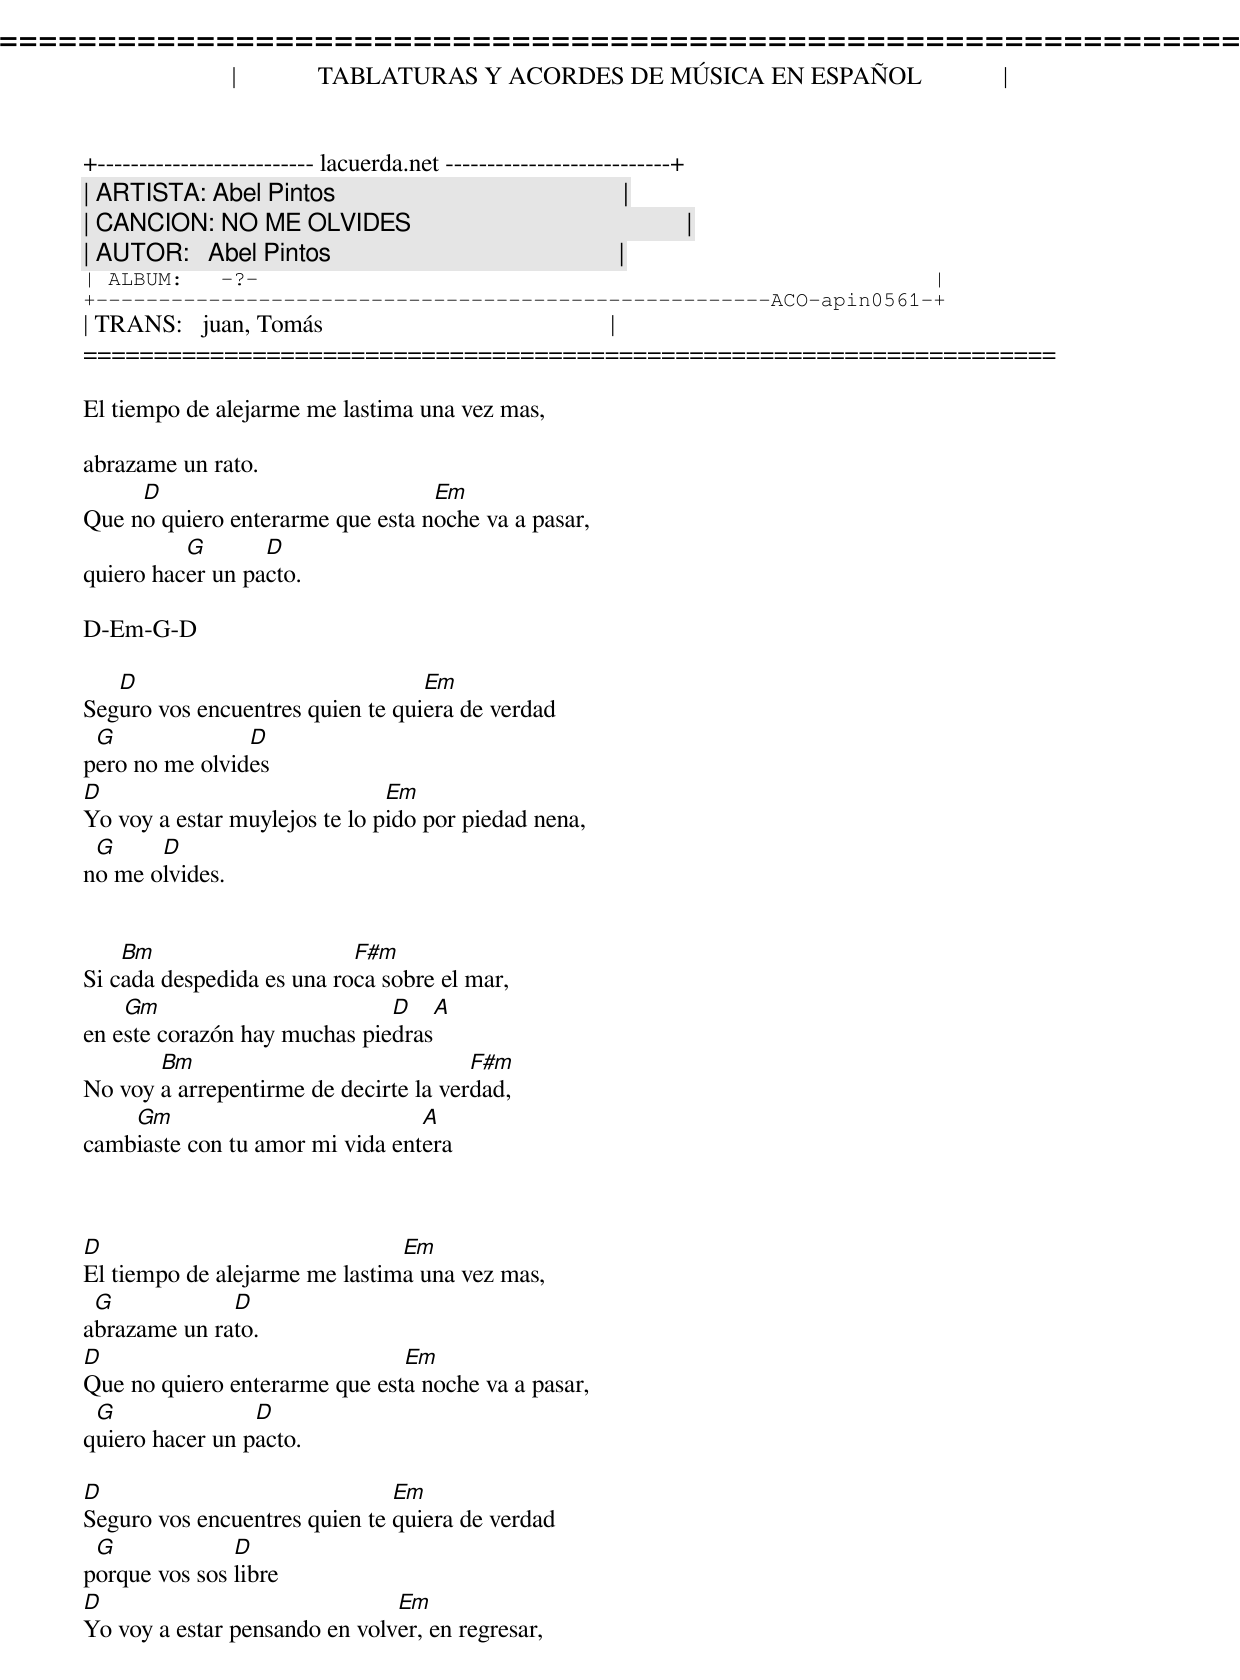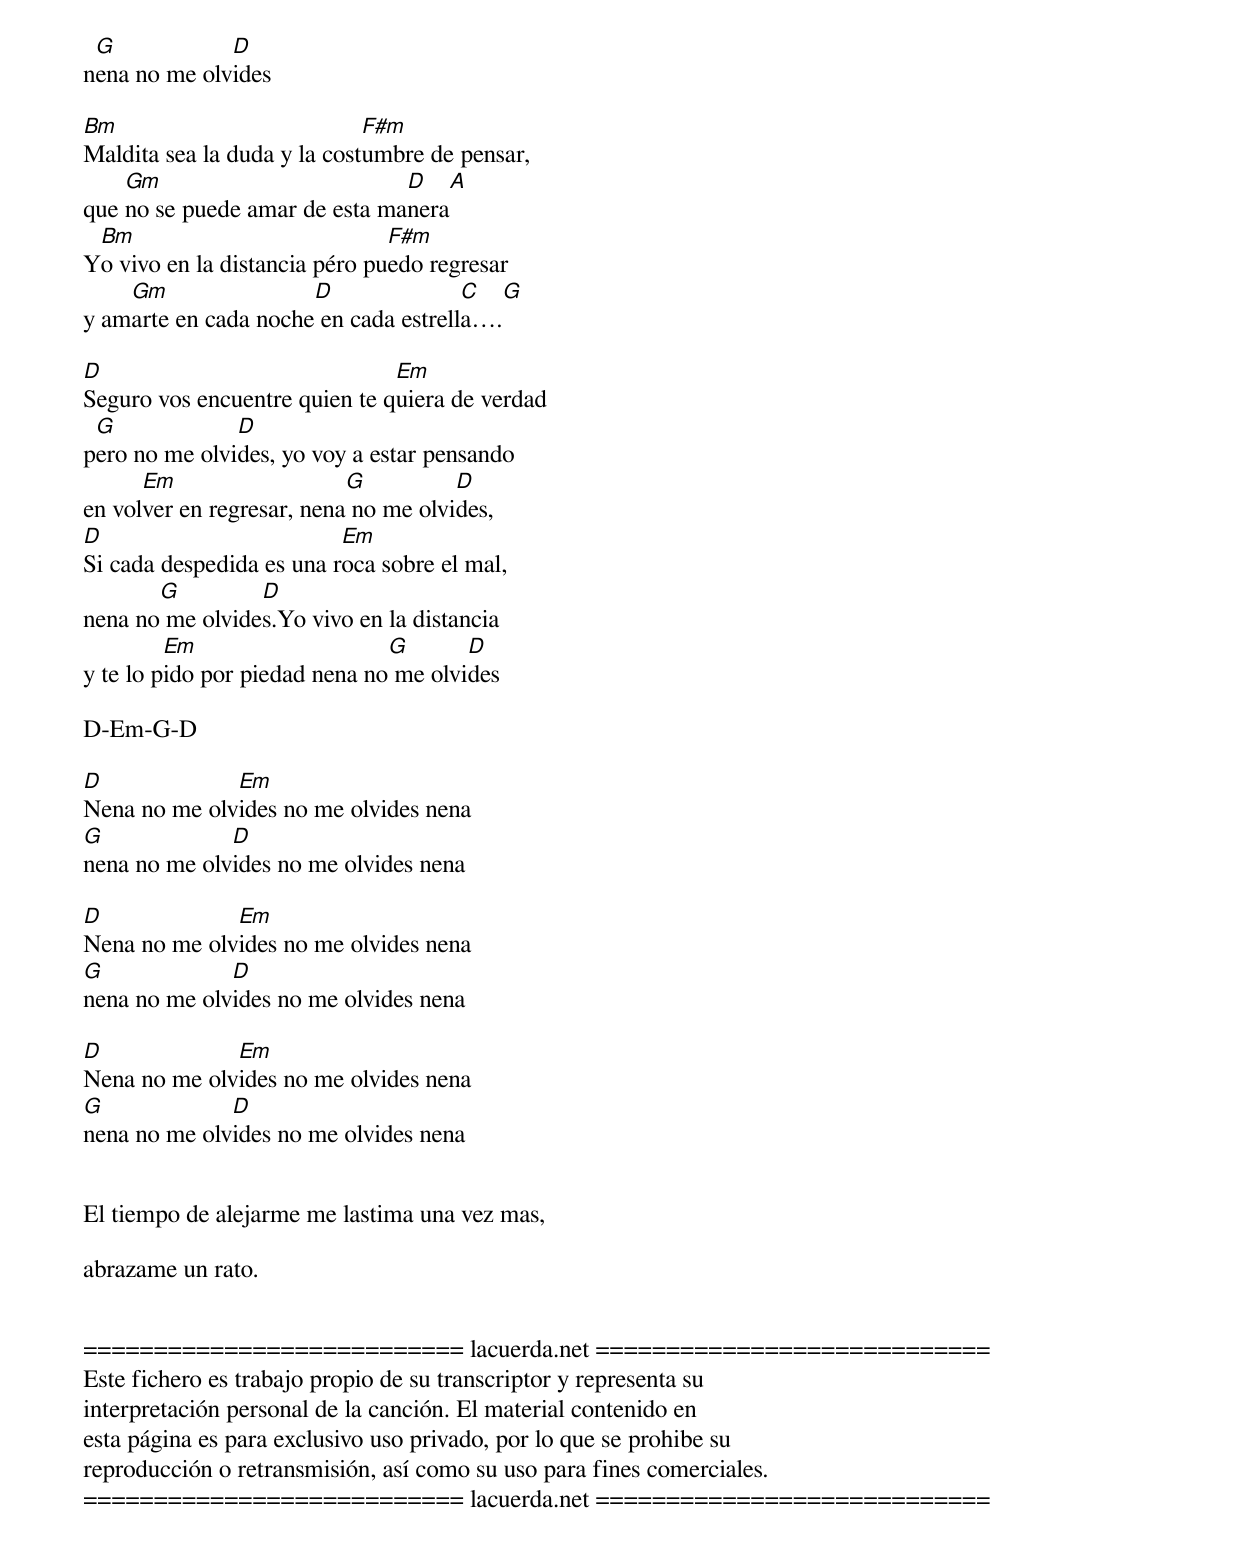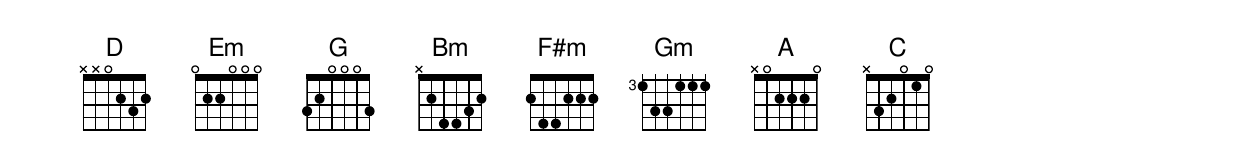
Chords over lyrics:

=====================================================================
|             TABLATURAS Y ACORDES DE MÚSICA EN ESPAÑOL             |
+-------------------------- lacuerda.net ---------------------------+
| ARTISTA: Abel Pintos                                              |
| CANCION: NO ME OLVIDES                                            |
| AUTOR:   Abel Pintos                                              |
| ALBUM:   -?-                                                      |
+------------------------------------------------------ACO-apin0561-+
| TRANS:   juan, Tomás                                              |
=====================================================================

El tiempo de alejarme me lastima una vez mas,

abrazame un rato.
     D                            Em
Que no quiero enterarme que esta noche va a pasar,
          G       D
quiero hacer un pacto.

D-Em-G-D

   D                              Em
Seguro vos encuentres quien te quiera de verdad
 G              D
pero no me olvides
D                              Em
Yo voy a estar muylejos te lo pido por piedad nena,
 G     D
no me olvides.


    Bm                     F#m
Si cada despedida es una roca sobre el mar,
    Gm                        D      A
en este corazón hay muchas piedras
       Bm                              F#m
No voy a arrepentirme de decirte la verdad,
    Gm                           A
cambiaste con tu amor mi vida entera



D                              Em
El tiempo de alejarme me lastima una vez mas,
 G            D
abrazame un rato.
D                              Em
Que no quiero enterarme que esta noche va a pasar,
 G               D
quiero hacer un pacto.

D                              Em
Seguro vos encuentres quien te quiera de verdad
 G             D
porque vos sos libre
D                              Em
Yo voy a estar pensando en volver, en regresar,
 G            D
nena no me olvides

Bm                           F#m
Maldita sea la duda y la costumbre de pensar,
    Gm                         D     A
que no se puede amar de esta manera
 Bm                            F#m
Yo vivo en la distancia péro puedo regresar
    Gm                D               C         G
y amarte en cada noche en cada estrella.

D                              Em
Seguro vos encuentre quien te quiera de verdad
 G             D
pero no me olvides, yo voy a estar pensando
      Em                   G          D
en volver en regresar, nena no me olvides,
D                         Em
Si cada despedida es una roca sobre el mal,
       G         D
nena no me olvides.Yo vivo en la distancia
         Em                    G       D
y te lo pido por piedad nena no me olvides

D-Em-G-D

D             Em
Nena no me olvides no me olvides nena
G             D
nena no me olvides no me olvides nena

D             Em
Nena no me olvides no me olvides nena
G             D
nena no me olvides no me olvides nena

D             Em
Nena no me olvides no me olvides nena
G             D
nena no me olvides no me olvides nena


El tiempo de alejarme me lastima una vez mas,

abrazame un rato.


=========================== lacuerda.net ============================
Este fichero es trabajo propio de su transcriptor y representa su
interpretación personal de la canción. El material contenido en
esta página es para exclusivo uso privado, por lo que se prohibe su
reproducción o retransmisión, así como su uso para fines comerciales.
=========================== lacuerda.net ============================
